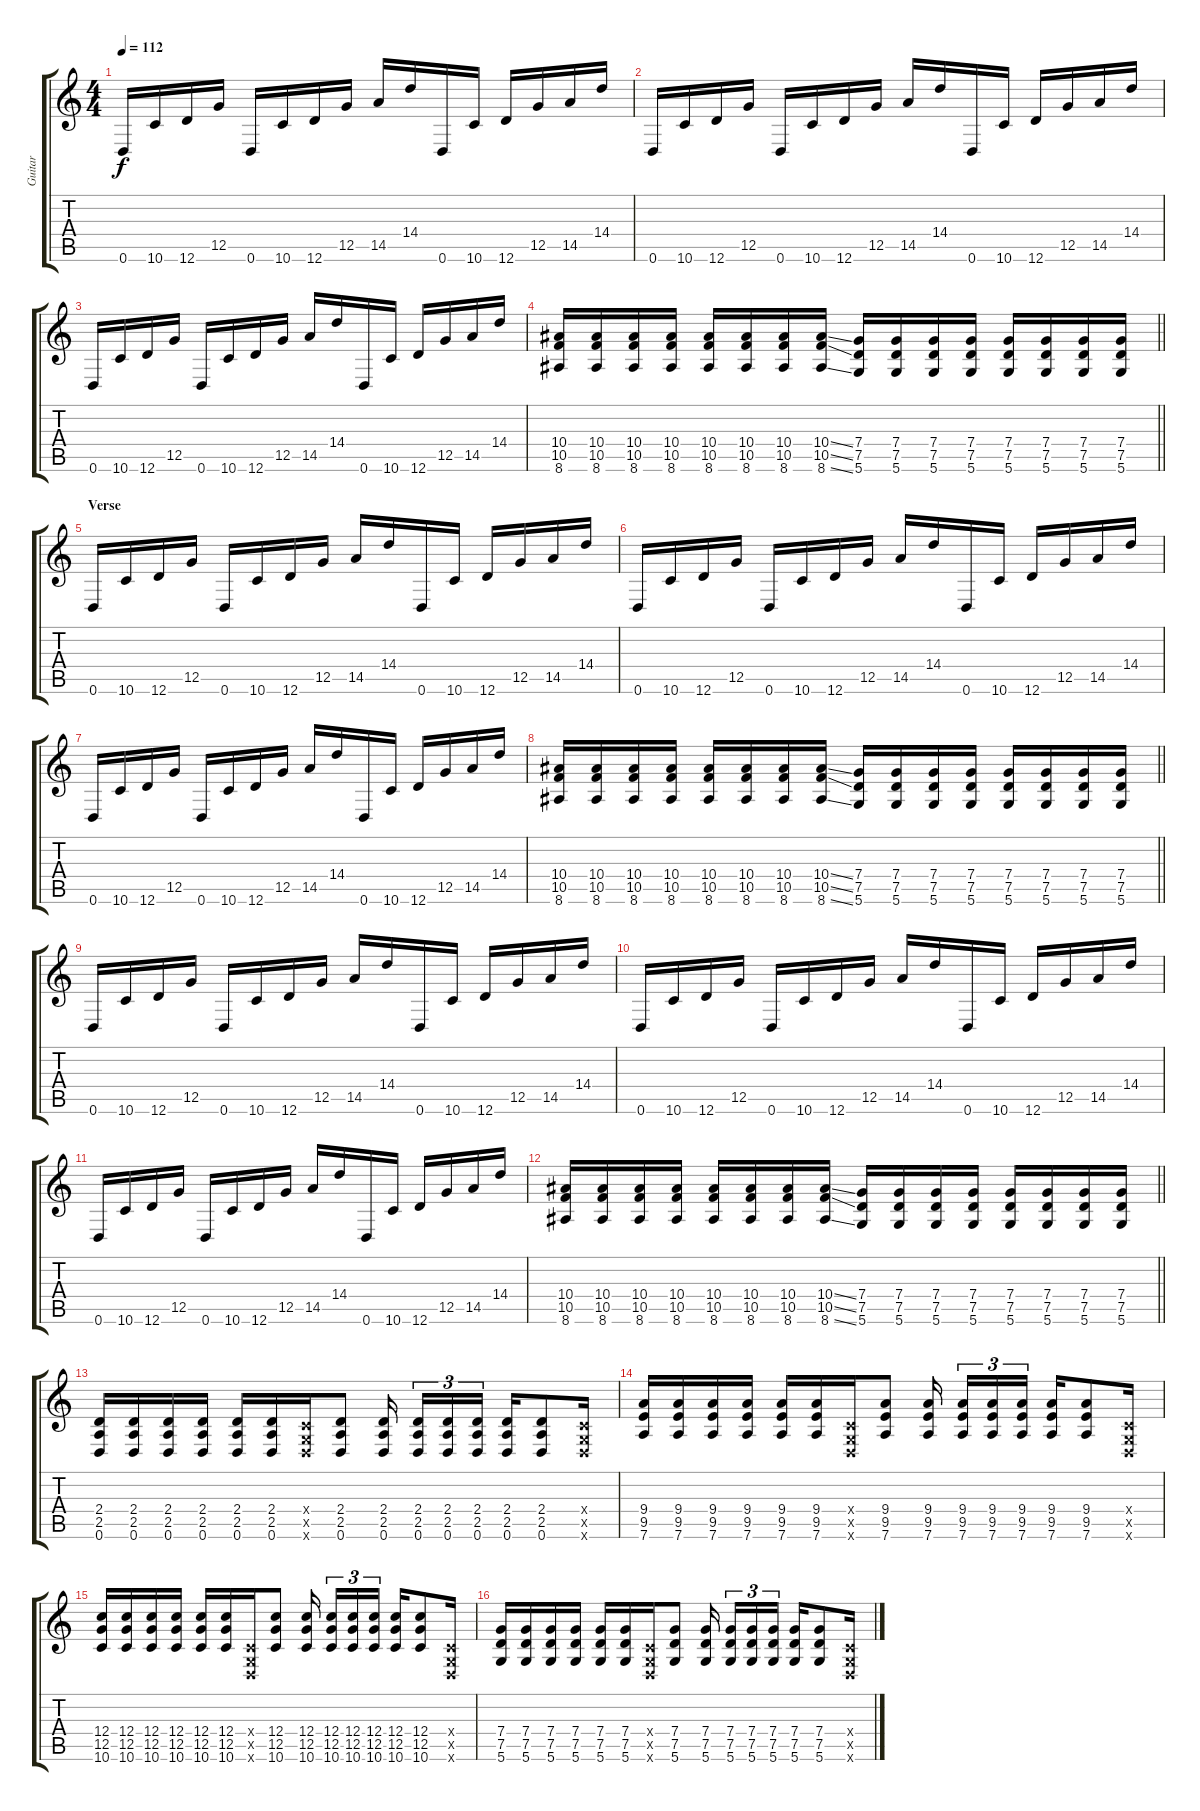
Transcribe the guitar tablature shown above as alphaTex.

\track ("Guitar" "Guitar") {instrument overdrivenguitar}
\staff {score tabs}
\tuning (D4 A3 F3 C3 G2 D2) {hide}
\ts (4 4)
\tempo 112
\clef g2
\ks c
0.6.16{dy f} 10.6.16 12.6.16 12.5.16 0.6.16 10.6.16 12.6.16 12.5.16 14.5.16 14.4.16 0.6.16 10.6.16 12.6.16 12.5.16 14.5.16 14.4.16 |
0.6.16 10.6.16 12.6.16 12.5.16 0.6.16 10.6.16 12.6.16 12.5.16 14.5.16 14.4.16 0.6.16 10.6.16 12.6.16 12.5.16 14.5.16 14.4.16 |
0.6.16 10.6.16 12.6.16 12.5.16 0.6.16 10.6.16 12.6.16 12.5.16 14.5.16 14.4.16 0.6.16 10.6.16 12.6.16 12.5.16 14.5.16 14.4.16 |
\barLineRight lightlight
(10.4 10.5 8.6).16 (10.4 10.5 8.6).16 (10.4 10.5 8.6).16 (10.4 10.5 8.6).16 (10.4 10.5 8.6).16 (10.4 10.5 8.6).16 (10.4 10.5 8.6).16 (10.4{ss} 10.5{ss} 8.6{ss}).16 (7.4 7.5 5.6).16 (7.4 7.5 5.6).16 (7.4 7.5 5.6).16 (7.4 7.5 5.6).16 (7.4 7.5 5.6).16 (7.4 7.5 5.6).16 (7.4 7.5 5.6).16 (7.4 7.5 5.6).16 |
\section ("" "Verse")
0.6.16{balance 0} 10.6.16 12.6.16 12.5.16 0.6.16 10.6.16 12.6.16 12.5.16 14.5.16 14.4.16 0.6.16 10.6.16 12.6.16 12.5.16 14.5.16 14.4.16 |
0.6.16 10.6.16 12.6.16 12.5.16 0.6.16 10.6.16 12.6.16 12.5.16 14.5.16 14.4.16 0.6.16 10.6.16 12.6.16 12.5.16 14.5.16 14.4.16 |
0.6.16 10.6.16 12.6.16 12.5.16 0.6.16 10.6.16 12.6.16 12.5.16 14.5.16 14.4.16 0.6.16 10.6.16 12.6.16 12.5.16 14.5.16 14.4.16 |
\barLineRight lightlight
(10.4 10.5 8.6).16{balance 8} (10.4 10.5 8.6).16 (10.4 10.5 8.6).16 (10.4 10.5 8.6).16 (10.4 10.5 8.6).16 (10.4 10.5 8.6).16 (10.4 10.5 8.6).16 (10.4{ss} 10.5{ss} 8.6{ss}).16 (7.4 7.5 5.6).16 (7.4 7.5 5.6).16 (7.4 7.5 5.6).16 (7.4 7.5 5.6).16 (7.4 7.5 5.6).16 (7.4 7.5 5.6).16 (7.4 7.5 5.6).16 (7.4 7.5 5.6).16 |
0.6.16 10.6.16 12.6.16 12.5.16 0.6.16 10.6.16 12.6.16 12.5.16 14.5.16 14.4.16 0.6.16 10.6.16 12.6.16 12.5.16 14.5.16 14.4.16 |
0.6.16 10.6.16 12.6.16 12.5.16 0.6.16 10.6.16 12.6.16 12.5.16 14.5.16 14.4.16 0.6.16 10.6.16 12.6.16 12.5.16 14.5.16 14.4.16 |
0.6.16 10.6.16 12.6.16 12.5.16 0.6.16 10.6.16 12.6.16 12.5.16 14.5.16 14.4.16 0.6.16 10.6.16 12.6.16 12.5.16 14.5.16 14.4.16 |
\barLineRight lightlight
(10.4 10.5 8.6).16 (10.4 10.5 8.6).16 (10.4 10.5 8.6).16 (10.4 10.5 8.6).16 (10.4 10.5 8.6).16 (10.4 10.5 8.6).16 (10.4 10.5 8.6).16 (10.4{ss} 10.5{ss} 8.6{ss}).16 (7.4 7.5 5.6).16 (7.4 7.5 5.6).16 (7.4 7.5 5.6).16 (7.4 7.5 5.6).16 (7.4 7.5 5.6).16 (7.4 7.5 5.6).16 (7.4 7.5 5.6).16 (7.4 7.5 5.6).16 |
\section ("" "")
(2.4 2.5 0.6).16{volume 11} (2.4 2.5 0.6).16 (2.4 2.5 0.6).16 (2.4 2.5 0.6).16 (2.4 2.5 0.6).16 (2.4 2.5 0.6).16 (0.4{x} 0.5{x} 0.6{x}).16 (2.4 2.5 0.6).8 (2.4 2.5 0.6).16{beam splitsecondary} (2.4 2.5 0.6).16{tu (3 2)} (2.4 2.5 0.6).16{tu (3 2)} (2.4 2.5 0.6).16{tu (3 2)} (2.4 2.5 0.6).16 (2.4 2.5 0.6).8 (0.4{x} 0.5{x} 0.6{x}).16 |
(9.4 9.5 7.6).16 (9.4 9.5 7.6).16 (9.4 9.5 7.6).16 (9.4 9.5 7.6).16 (9.4 9.5 7.6).16 (9.4 9.5 7.6).16 (0.4{x} 0.5{x} 0.6{x}).16 (9.4 9.5 7.6).8 (9.4 9.5 7.6).16{beam splitsecondary} (9.4 9.5 7.6).16{tu (3 2)} (9.4 9.5 7.6).16{tu (3 2)} (9.4 9.5 7.6).16{tu (3 2)} (9.4 9.5 7.6).16 (9.4 9.5 7.6).8 (0.4{x} 0.5{x} 0.6{x}).16 |
(12.4 12.5 10.6).16 (12.4 12.5 10.6).16 (12.4 12.5 10.6).16 (12.4 12.5 10.6).16 (12.4 12.5 10.6).16 (12.4 12.5 10.6).16 (0.4{x} 0.5{x} 0.6{x}).16 (12.4 12.5 10.6).8 (12.4 12.5 10.6).16{beam splitsecondary} (12.4 12.5 10.6).16{tu (3 2)} (12.4 12.5 10.6).16{tu (3 2)} (12.4 12.5 10.6).16{tu (3 2)} (12.4 12.5 10.6).16 (12.4 12.5 10.6).8 (0.4{x} 0.5{x} 0.6{x}).16 |
(7.4 7.5 5.6).16 (7.4 7.5 5.6).16 (7.4 7.5 5.6).16 (7.4 7.5 5.6).16 (7.4 7.5 5.6).16 (7.4 7.5 5.6).16 (0.4{x} 0.5{x} 0.6{x}).16 (7.4 7.5 5.6).8 (7.4 7.5 5.6).16{beam splitsecondary} (7.4 7.5 5.6).16{tu (3 2)} (7.4 7.5 5.6).16{tu (3 2)} (7.4 7.5 5.6).16{tu (3 2)} (7.4 7.5 5.6).16 (7.4 7.5 5.6).8 (0.4{x} 0.5{x} 0.6{x}).16
